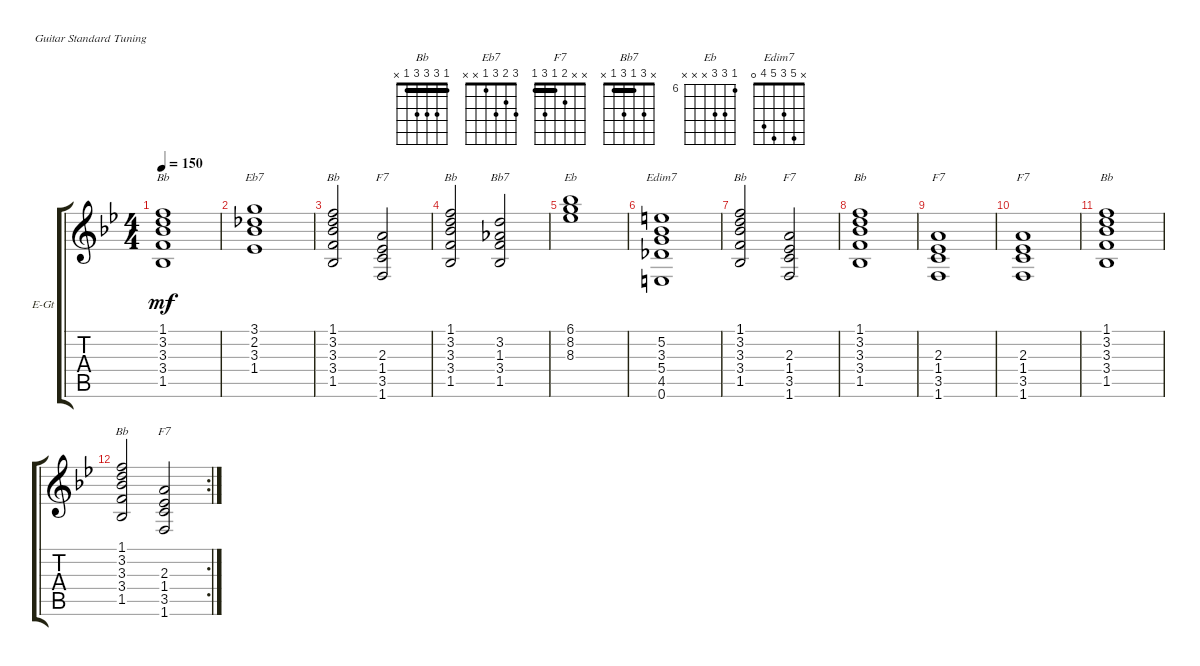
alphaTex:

\defaultSystemsLayout 4
\bracketExtendMode groupsimilarinstruments
\firstSystemTrackNameOrientation horizontal
\otherSystemsTrackNameOrientation horizontal
\track ("Electric Guitar" "E-Gt") {mute instrument electricguitarclean}
\staff {score tabs}
\tuning (E4 B3 G3 D3 A2 E2)
\chord ("Bb" 1 3 3 3 1 x) {barre 1}
\chord ("Eb7" 3 2 3 1 x x)
\chord ("F7" x x 2 1 3 1) {barre 1}
\chord ("Bb7" x 3 1 3 1 x) {barre 1}
\chord ("Eb" 6 8 8 x x x) {firstfret 6}
\chord ("Edim7" x 5 3 5 4 0)
\ts (4 4)
\tempo 150
\clef g2
\scale
0.521236
\ks bb
(1.5 3.4 3.3 3.2 1.1).1{ch "Bb" dy mf instrument electricguitarclean} |
\scale
0.239382 (1.4 3.3 2.2 3.1).1{ch "Eb7"} |
\scale
0.239382 (1.5 3.4 3.3 3.2 1.1).2{ch "Bb"} (1.6 3.5 1.4 2.3).2{ch "F7"} |
\scale
0.333333 (1.5 3.4 3.3 3.2 1.1).2{ch "Bb"} (1.5 3.4 1.3 3.2).2{ch "Bb7"} |
\scale
0.333333 (8.3 8.2 6.1).1{ch "Eb"} |
\scale
0.333333 (0.6 4.5 5.4 3.3 5.2).1{ch "Edim7"} |
\scale
0.333333 (1.5 3.4 3.3 3.2 1.1).2{ch "Bb"} (1.6 3.5 1.4 2.3).2{ch "F7"} |
\scale
0.333333 (1.5 3.4 3.3 3.2 1.1).1{ch "Bb"} |
\scale
0.333333 (1.6 3.5 1.4 2.3).1{ch "F7"} |
(1.6 3.5 1.4 2.3).1{ch "F7"} |
(1.5 3.4 3.3 3.2 1.1).1{ch "Bb"} |
\rc 2
(1.5 3.4 3.3 3.2 1.1).2{ch "Bb"} (1.6 3.5 1.4 2.3).2{ch "F7"}
